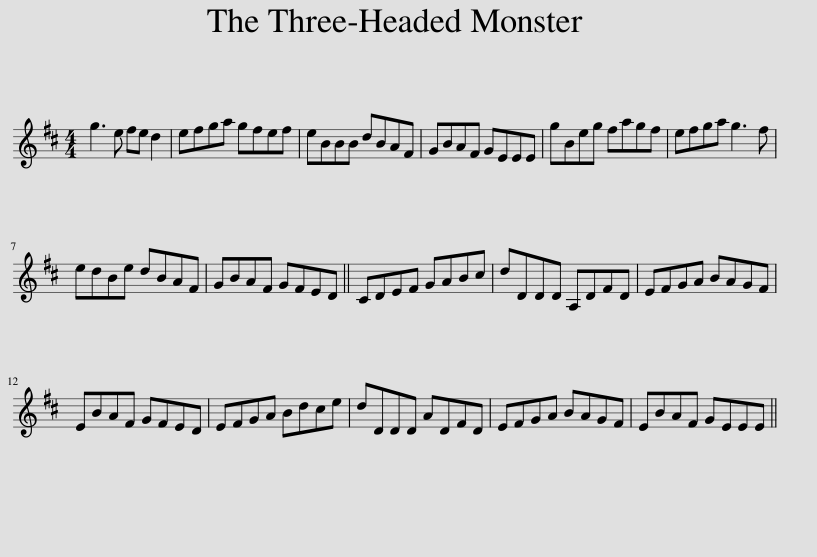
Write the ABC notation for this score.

X:1
L:1/8
M:4/4
I:linebreak $
K:D
V:1 treble
V:1
 g3 e fe d2 | efga gfef | eBBB dBAF | GBAF GEEE | gBeg fagf | %5
 efga g3 f |$ edBe dBAF | GBAF GFED || CDEF GABc | dDDD A,DFD | %10
 EFGA BAGF |$ EBAF GFED | EFGA Bdce | dDDD ADFD | EFGA BAGF | %15
 EBAF GEEE || %16
